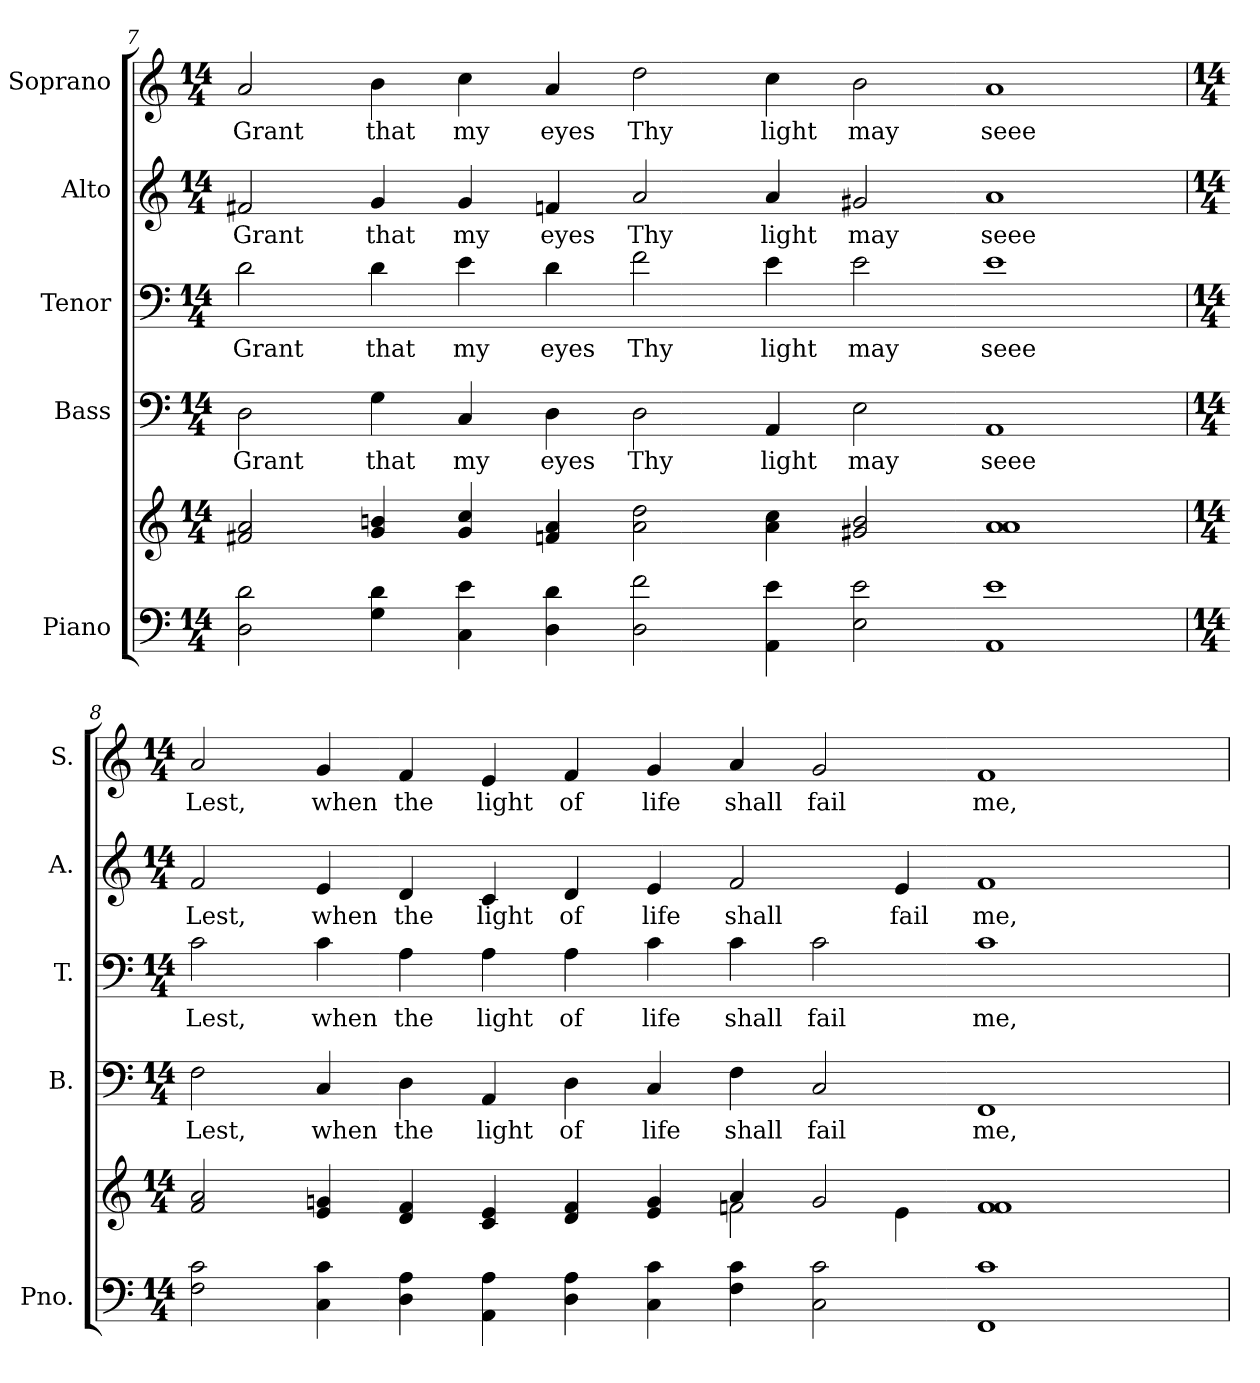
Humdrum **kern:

**kern	**kern	**kern	**text	**kern	**text	**kern	**text	**kern	**text
*part5	*part5	*part4	*part4	*part3	*part3	*part2	*part2	*part1	*part1
*staff6	*staff5	*staff4	*staff4	*staff3	*staff3	*staff2	*staff2	*staff1	*staff1
*I"Piano	*	*I"Bass	*	*I"Tenor	*	*I"Alto	*	*I"Soprano	*
*I'Pno.	*	*I'B.	*	*I'T.	*	*I'A.	*	*I'S.	*
!!LO:PB:g=z
*clefF4	*clefG2	*clefF4	*	*clefF4	*	*clefG2	*	*clefG2	*
*k[]	*k[]	*k[]	*	*k[]	*	*k[]	*	*k[]	*
*C:	*C:	*C:	*	*C:	*	*C:	*	*C:	*
*M14/4	*M14/4	*M14/4	*	*M14/4	*	*M14/4	*	*M14/4	*
=7	=7	=7	=7	=7	=7	=7	=7	=7	=7
!	!	!	!LO:LY:b:color=#000000	!	!	!	!	!	!
!	!	!	!	!	!LO:LY:b:color=#000000	!	!	!	!
!	!	!	!	!	!	!	!LO:LY:b:color=#000000	!	!
!	!	!	!	!	!	!	!	!	!LO:LY:b:color=#000000
2Di\ 2di	2f#Xi/ 2ai	2Di\	Grant	2di\	Grant	2f#Xi/	Grant	2ai/	Grant
!	!	!	!LO:LY:b:color=#000000	!	!	!	!	!	!
!	!	!	!	!	!LO:LY:b:color=#000000	!	!	!	!
!	!	!	!	!	!	!	!LO:LY:b:color=#000000	!	!
!	!	!	!	!	!	!	!	!	!LO:LY:b:color=#000000
4Gi\ 4di	4gi/ 4bni	4Gi\	that	4di\	that	4gi/	that	4bi\	that
!	!	!	!LO:LY:b:color=#000000	!	!	!	!	!	!
!	!	!	!	!	!LO:LY:b:color=#000000	!	!	!	!
!	!	!	!	!	!	!	!LO:LY:b:color=#000000	!	!
!	!	!	!	!	!	!	!	!	!LO:LY:b:color=#000000
4Ci\ 4ei	4gi/ 4cci	4Ci/	my	4ei\	my	4gi/	my	4cci\	my
!	!	!	!LO:LY:b:color=#000000	!	!	!	!	!	!
!	!	!	!	!	!LO:LY:b:color=#000000	!	!	!	!
!	!	!	!	!	!	!	!LO:LY:b:color=#000000	!	!
!	!	!	!	!	!	!	!	!	!LO:LY:b:color=#000000
4Di\ 4di	4fni/ 4ai	4Di\	eyes	4di\	eyes	4fni/	eyes	4ai/	eyes
!	!	!	!LO:LY:b:color=#000000	!	!	!	!	!	!
!	!	!	!	!	!LO:LY:b:color=#000000	!	!	!	!
!	!	!	!	!	!	!	!LO:LY:b:color=#000000	!	!
!	!	!	!	!	!	!	!	!	!LO:LY:b:color=#000000
2Di\ 2fi	2ai\ 2ddi	2Di\	Thy	2fi\	Thy	2ai/	Thy	2ddi\	Thy
!	!	!	!LO:LY:b:color=#000000	!	!	!	!	!	!
!	!	!	!	!	!LO:LY:b:color=#000000	!	!	!	!
!	!	!	!	!	!	!	!LO:LY:b:color=#000000	!	!
!	!	!	!	!	!	!	!	!	!LO:LY:b:color=#000000
4AAi\ 4ei	4ai\ 4cci	4AAi/	light	4ei\	light	4ai/	light	4cci\	light
!	!	!	!LO:LY:b:color=#000000	!	!	!	!	!	!
!	!	!	!	!	!LO:LY:b:color=#000000	!	!	!	!
!	!	!	!	!	!	!	!LO:LY:b:color=#000000	!	!
!	!	!	!	!	!	!	!	!	!LO:LY:b:color=#000000
2Ei\ 2ei	2g#Xi/ 2bi	2Ei\	may	2ei\	may	2g#Xi/	may	2bi\	may
!	!	!	!LO:LY:b:color=#000000	!	!	!	!	!	!
!	!	!	!	!	!LO:LY:b:color=#000000	!	!	!	!
!	!	!	!	!	!	!	!LO:LY:b:color=#000000	!	!
!	!	!	!	!	!	!	!	!	!LO:LY:b:color=#000000
1AAi 1ei	1ai 1ai	1AAi	seee	1ei	seee	1ai	seee	1ai	seee
!!LO:PB:g=z
=8	=8	=8	=8	=8	=8	=8	=8	=8	=8
*M14/4	*M14/4	*M14/4	*	*M14/4	*	*M14/4	*	*M14/4	*
*	*^	*	*	*	*	*	*	*	*
!	!	!	!	!LO:LY:b:color=#000000	!	!	!	!	!	!
!	!	!	!	!	!	!LO:LY:b:color=#000000	!	!	!	!
!	!	!	!	!	!	!	!	!LO:LY:b:color=#000000	!	!
!	!	!	!	!	!	!	!	!	!	!LO:LY:b:color=#000000
2Fi\ 2ci	2fi/ 2ai	1ryy	2Fi\	Lest,	2ci\	Lest,	2fi/	Lest,	2ai/	Lest,
!	!	!	!	!LO:LY:b:color=#000000	!	!	!	!	!	!
!	!	!	!	!	!	!LO:LY:b:color=#000000	!	!	!	!
!	!	!	!	!	!	!	!	!LO:LY:b:color=#000000	!	!
!	!	!	!	!	!	!	!	!	!	!LO:LY:b:color=#000000
4Ci\ 4ci	4ei/ 4gni	.	4Ci/	when	4ci\	when	4ei/	when	4gi/	when
!	!	!	!	!LO:LY:b:color=#000000	!	!	!	!	!	!
!	!	!	!	!	!	!LO:LY:b:color=#000000	!	!	!	!
!	!	!	!	!	!	!	!	!LO:LY:b:color=#000000	!	!
!	!	!	!	!	!	!	!	!	!	!LO:LY:b:color=#000000
4Di\ 4Ai	4di/ 4fi	.	4Di\	the	4Ai\	the	4di/	the	4fi/	the
!	!	!	!	!LO:LY:b:color=#000000	!	!	!	!	!	!
!	!	!	!	!	!	!LO:LY:b:color=#000000	!	!	!	!
!	!	!	!	!	!	!	!	!LO:LY:b:color=#000000	!	!
!	!	!	!	!	!	!	!	!	!	!LO:LY:b:color=#000000
4AAi\ 4Ai	4ci/ 4ei	2ryy	4AAi/	light	4Ai\	light	4ci/	light	4ei/	light
!	!	!	!	!LO:LY:b:color=#000000	!	!	!	!	!	!
!	!	!	!	!	!	!LO:LY:b:color=#000000	!	!	!	!
!	!	!	!	!	!	!	!	!LO:LY:b:color=#000000	!	!
!	!	!	!	!	!	!	!	!	!	!LO:LY:b:color=#000000
4Di\ 4Ai	4di/ 4fi	.	4Di\	of	4Ai\	of	4di/	of	4fi/	of
!	!	!	!	!LO:LY:b:color=#000000	!	!	!	!	!	!
!	!	!	!	!	!	!LO:LY:b:color=#000000	!	!	!	!
!	!	!	!	!	!	!	!	!LO:LY:b:color=#000000	!	!
!	!	!	!	!	!	!	!	!	!	!LO:LY:b:color=#000000
4Ci\ 4ci	4ei/ 4gi	4ryy	4Ci/	life	4ci\	life	4ei/	life	4gi/	life
!	!	!	!	!LO:LY:b:color=#000000	!	!	!	!	!	!
!	!	!	!	!	!	!LO:LY:b:color=#000000	!	!	!	!
!	!	!	!	!	!	!	!	!LO:LY:b:color=#000000	!	!
!	!	!	!	!	!	!	!	!	!	!LO:LY:b:color=#000000
4Fi\ 4ci	4ai/	2fni\	4Fi\	shall	4ci\	shall	2fi/	shall	4ai/	shall
!	!	!	!	!LO:LY:b:color=#000000	!	!	!	!	!	!
!	!	!	!	!	!	!LO:LY:b:color=#000000	!	!	!	!
!	!	!	!	!	!	!	!	!	!	!LO:LY:b:color=#000000
2Ci\ 2ci	2gi/	.	2Ci/	fail	2ci\	fail	.	.	2gi/	fail
!	!	!	!	!	!	!	!	!LO:LY:b:color=#000000	!	!
.	.	4ei\	.	.	.	.	4ei/	fail	.	.
!	!	!	!	!LO:LY:b:color=#000000	!	!	!	!	!	!
!	!	!	!	!	!	!LO:LY:b:color=#000000	!	!	!	!
!	!	!	!	!	!	!	!	!LO:LY:b:color=#000000	!	!
!	!	!	!	!	!	!	!	!	!	!LO:LY:b:color=#000000
1FFi 1ci	1fi 1fi	2ryy	1FFi	me,	1ci	me,	1fi	me,	1fi	me,
.	.	2ryy	.	.	.	.	.	.	.	.
*	*v	*v	*	*	*	*	*	*	*	*
=	=	=	=	=	=	=	=	=	=
*-	*-	*-	*-	*-	*-	*-	*-	*-	*-
